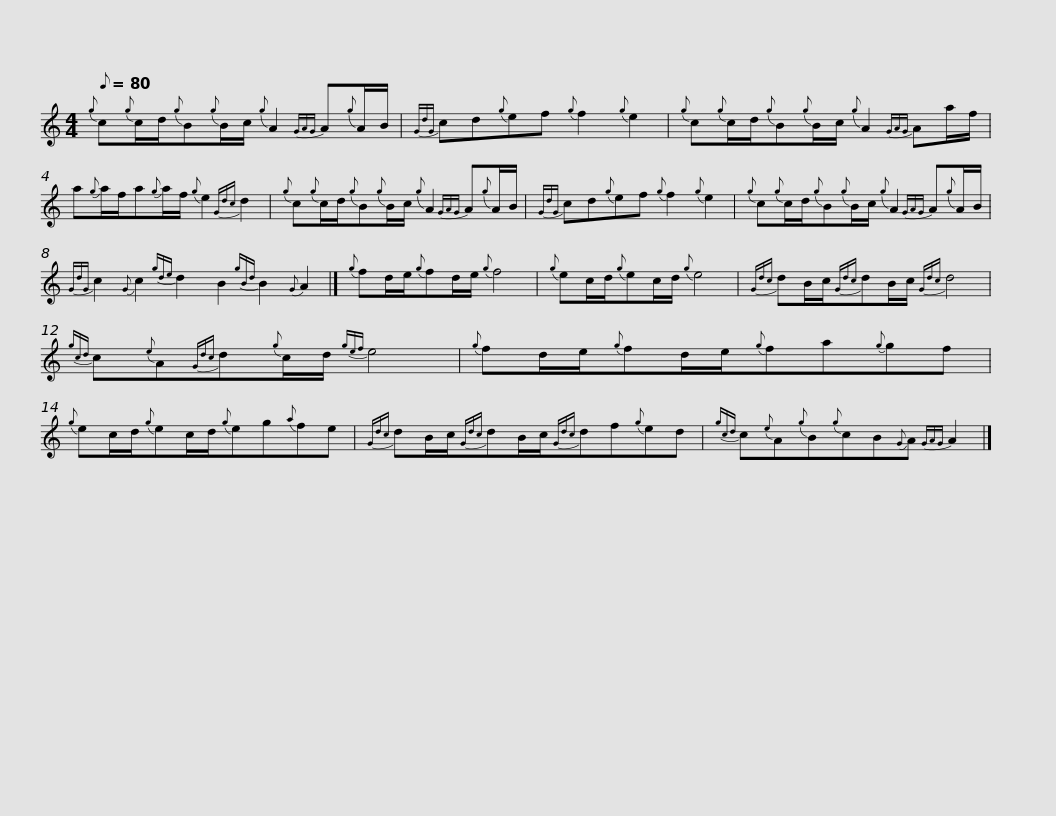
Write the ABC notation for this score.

X:1
L:1/8
Q:1/8=80
M:4/4
I:linebreak $
K:C
V:1 treble
V:1
{g} c{g}c/d/{g}B{g}B/c/{g} A2{GAG} A{g}A/B/ |{GdG} cd{g}ef{g} f2{g} e2 |{g} c{g}c/d/{g}B{g}B/c/{g} A2{GAG} Aa/f/ |$ a{g}a/f/a{g}a/f/{g} e2{Gdc} d2 |{g} c{g}c/d/{g}B{g}B/c/{g} A2{GAG} A{g}A/B/ | %5
{GdG} cd{g}ef{g} f2{g} e2 |${g} c{g}c/d/{g}B{g}B/c/{g} A2{GAG} A{g}A/B/ |{GdG} c2{G} c2{gde} d2 B2{gBd} B2{G} A2 |]{g} fd/e/{g}fd/e/{g} f4 |${g} ec/d/{g}ec/d/{g} e4 | %10
{Gdc} dB/c/{Gdc}dB/c/{Gdc} d4 |{gcd} c{e}A{Gdc}d{g}c/d/{gef} e4 |${g} fd/e/{g}fd/e/{g}fa{g}gf |{g} ec/d/{g}ec/d/{g}eg{a}fe |{Gdc} dB/c/{Gdc}dB/c/{Gdc}df{g}ed |$ %15
{gcd} c{e}A{g}B{g}cB{G}A{GAG} A2 |] %16
